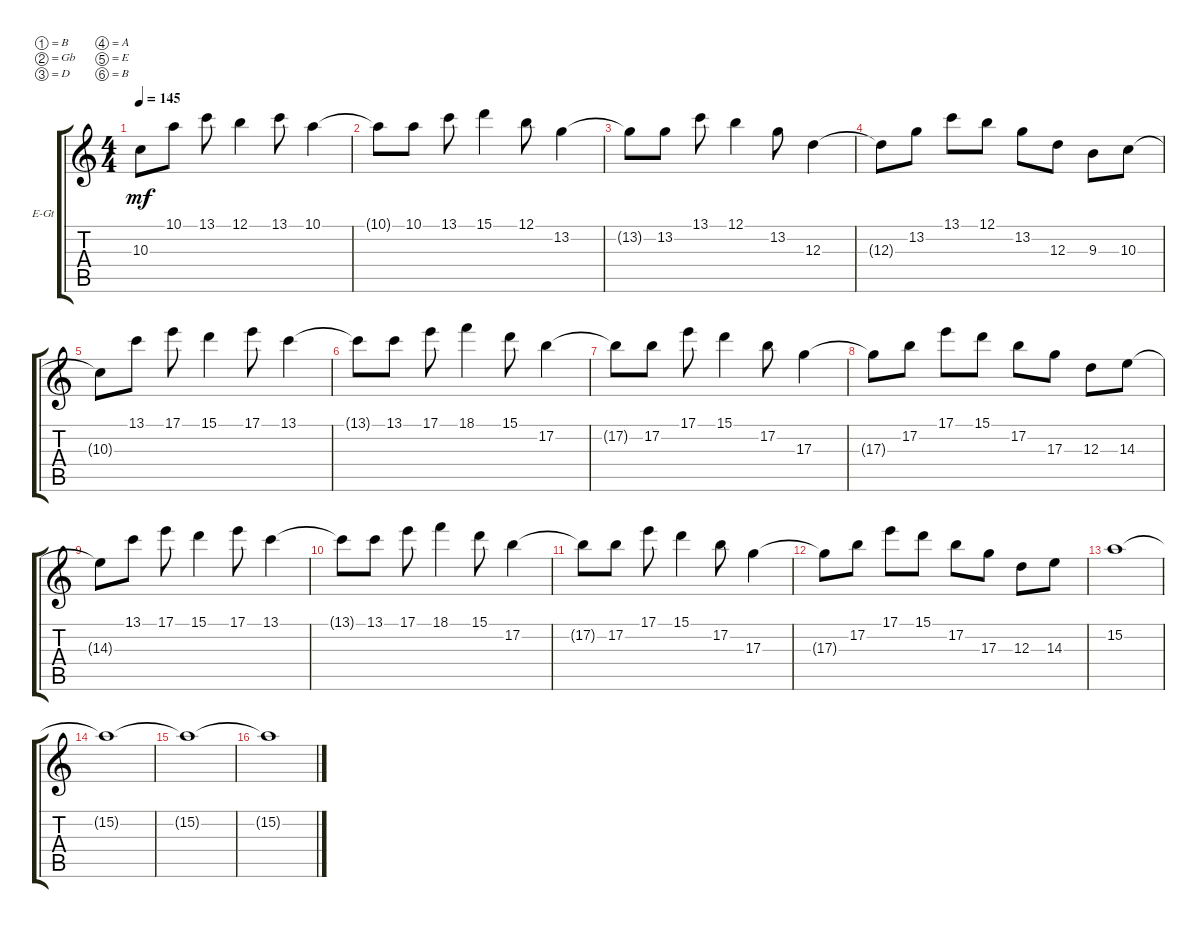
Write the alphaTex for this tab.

\bracketExtendMode groupsimilarinstruments
\firstSystemTrackNameOrientation horizontal
\otherSystemsTrackNameOrientation horizontal
\track ("Electric Lead-2" "E-Gt") {instrument distortionguitar}
\staff {score tabs}
\tuning (B3 Gb3 D3 A2 E2 B1)
\ts (4 4)
\tempo 145
\clef g2
\ks c
10.3{t}.8{dy mf} 10.1.8 13.1.8 12.1.4 13.1.8 10.1.4 |
10.1{t}.8 10.1.8 13.1.8 15.1.4 12.1.8 13.2.4 |
13.2{t}.8 13.2.8 13.1.8 12.1.4 13.2.8 12.3.4 |
12.3{t}.8 13.2.8 13.1.8 12.1.8 13.2.8 12.3.8 9.3.8 10.3.8 |
10.3{t}.8 13.1.8 17.1.8 15.1.4 17.1.8 13.1.4 |
13.1{t}.8 13.1.8 17.1.8 18.1.4 15.1.8 17.2.4 |
17.2{t}.8 17.2.8 17.1.8 15.1.4 17.2.8 17.3.4 |
17.3{t}.8 17.2.8 17.1.8 15.1.8 17.2.8 17.3.8 12.3.8 14.3.8 |
14.3{t}.8 13.1.8 17.1.8 15.1.4 17.1.8 13.1.4 |
13.1{t}.8 13.1.8 17.1.8 18.1.4 15.1.8 17.2.4 |
17.2{t}.8 17.2.8 17.1.8 15.1.4 17.2.8 17.3.4 |
17.3{t}.8 17.2.8 17.1.8 15.1.8 17.2.8 17.3.8 12.3.8 14.3.8 |
15.2.1 |
15.2{t}.1 |
15.2{t}.1 |
15.2{t}.1
